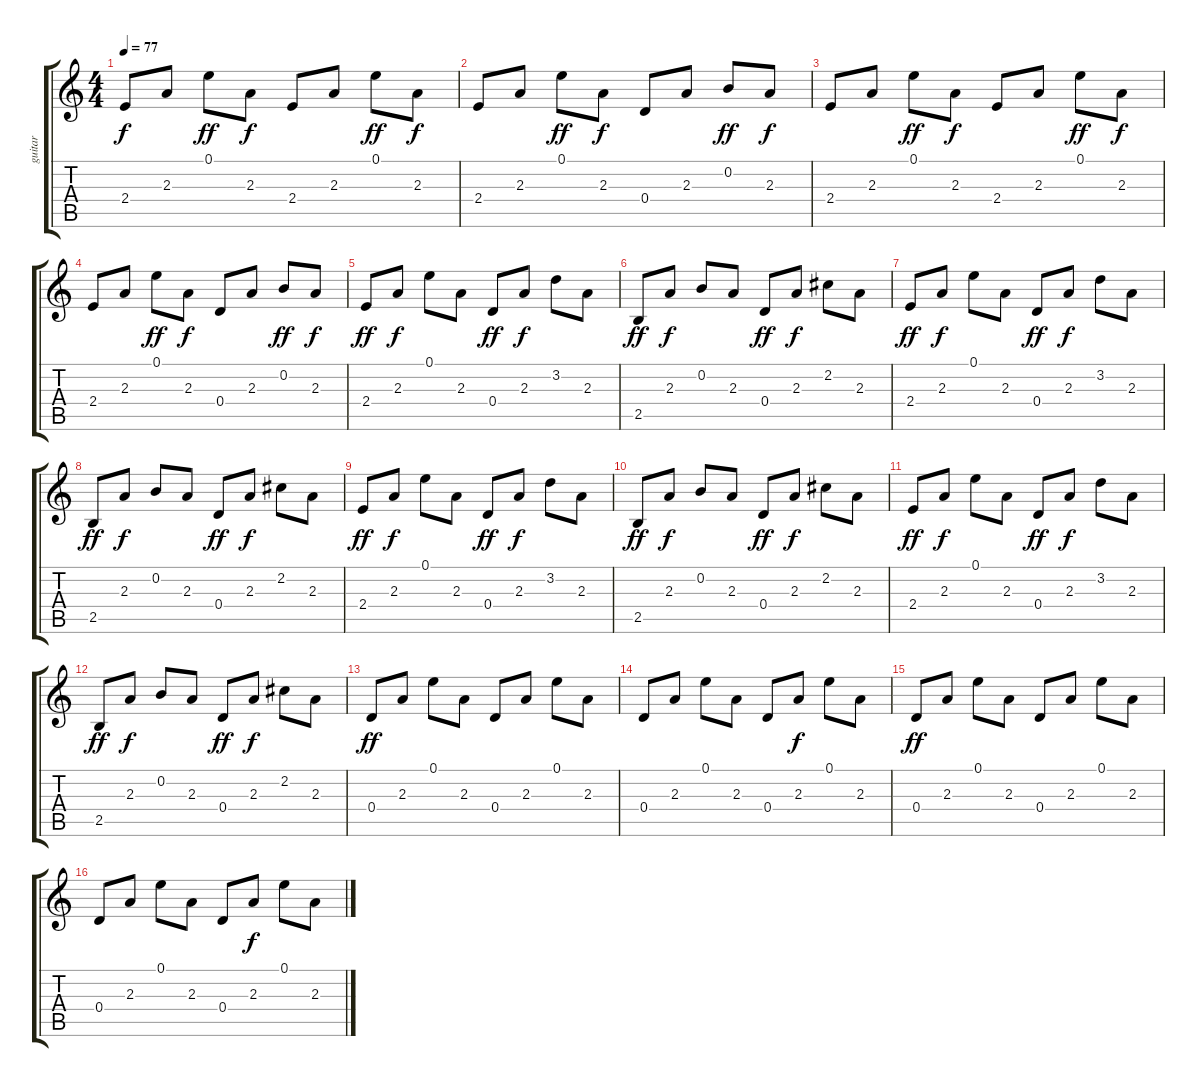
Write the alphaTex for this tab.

\track ("guitar" "guitar") {instrument overdrivenguitar}
\staff {score tabs}
\tuning (E4 B3 G3 D3 A2 E2) {hide}
\ts (4 4)
\tempo 77
\clef g2
\ks c
2.4.8{dy f} 2.3.8 0.1.8{dy ff} 2.3.8{dy f} 2.4.8 2.3.8 0.1.8{dy ff} 2.3.8{dy f} |
2.4.8 2.3.8 0.1.8{dy ff} 2.3.8{dy f} 0.4.8 2.3.8 0.2.8{dy ff} 2.3.8{dy f} |
2.4.8 2.3.8 0.1.8{dy ff} 2.3.8{dy f} 2.4.8 2.3.8 0.1.8{dy ff} 2.3.8{dy f} |
2.4.8 2.3.8 0.1.8{dy ff} 2.3.8{dy f} 0.4.8 2.3.8 0.2.8{dy ff} 2.3.8{dy f} |
2.4.8{dy ff} 2.3.8{dy f} 0.1.8 2.3.8 0.4.8{dy ff} 2.3.8{dy f} 3.2.8 2.3.8 |
2.5.8{dy ff} 2.3.8{dy f} 0.2.8 2.3.8 0.4.8{dy ff} 2.3.8{dy f} 2.2.8 2.3.8 |
2.4.8{dy ff} 2.3.8{dy f} 0.1.8 2.3.8 0.4.8{dy ff} 2.3.8{dy f} 3.2.8 2.3.8 |
2.5.8{dy ff} 2.3.8{dy f} 0.2.8 2.3.8 0.4.8{dy ff} 2.3.8{dy f} 2.2.8 2.3.8 |
2.4.8{dy ff} 2.3.8{dy f} 0.1.8 2.3.8 0.4.8{dy ff} 2.3.8{dy f} 3.2.8 2.3.8 |
2.5.8{dy ff} 2.3.8{dy f} 0.2.8 2.3.8 0.4.8{dy ff} 2.3.8{dy f} 2.2.8 2.3.8 |
2.4.8{dy ff} 2.3.8{dy f} 0.1.8 2.3.8 0.4.8{dy ff} 2.3.8{dy f} 3.2.8 2.3.8 |
2.5.8{dy ff} 2.3.8{dy f} 0.2.8 2.3.8 0.4.8{dy ff} 2.3.8{dy f} 2.2.8 2.3.8 |
0.4.8{dy ff} 2.3.8 0.1.8 2.3.8 0.4.8 2.3.8 0.1.8 2.3.8 |
0.4.8 2.3.8 0.1.8 2.3.8 0.4.8 2.3.8{dy f} 0.1.8 2.3.8 |
0.4.8{dy ff} 2.3.8 0.1.8 2.3.8 0.4.8 2.3.8 0.1.8 2.3.8 |
0.4.8 2.3.8 0.1.8 2.3.8 0.4.8 2.3.8{dy f} 0.1.8 2.3.8
